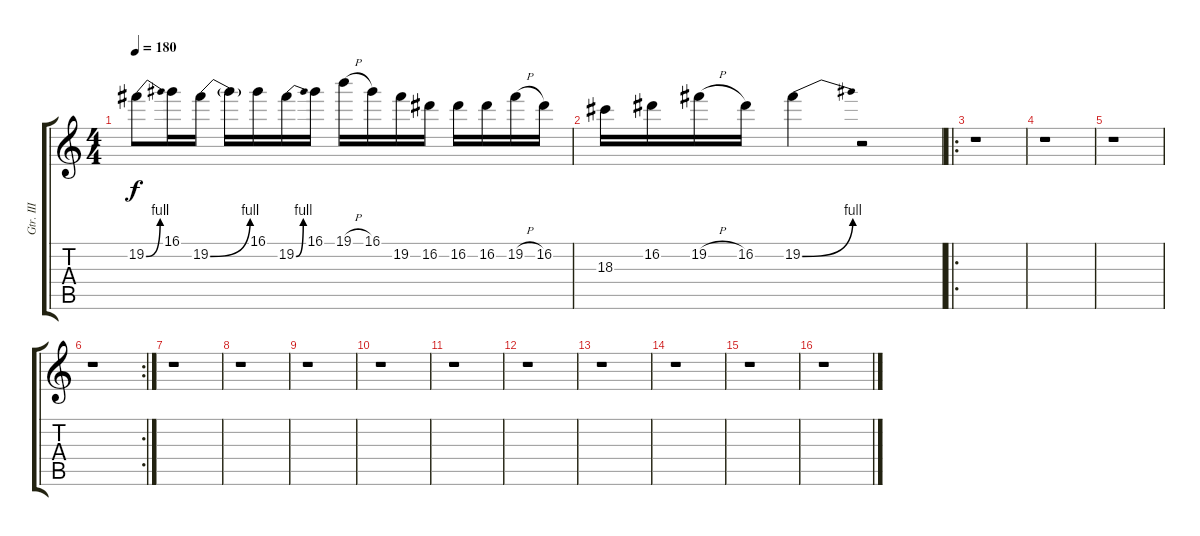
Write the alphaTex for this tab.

\track ("Gtr. III" "Gtr. III") {instrument distortionguitar}
\staff {score tabs}
\tuning (E4 B3 G3 D3 A2 E2) {hide}
\ts (4 4)
\tempo 180
\clef g2
\ks c
19.2{be (bend 0 0 60 4)}.8{dy f} 16.1.16 19.2{be (bend 0 0 60 4)}.16 19.2{t}.16 16.1.16 19.2{be (bend 0 0 60 4)}.16 16.1.16 19.1{h}.16 16.1.16 19.2.16 16.2.16 16.2.16 16.2.16 19.2{h}.16 16.2.16 |
18.3.16 16.2.16 19.2{h}.16 16.2.16 19.2{be (bend 0 0 60 4)}.4 r.2 |
\ro
r.1 |
r.1 |
r.1 |
\rc 2
r.1 |
r.1 |
r.1 |
r.1 |
r.1 |
r.1 |
r.1 |
r.1 |
r.1 |
r.1 |
r.1
